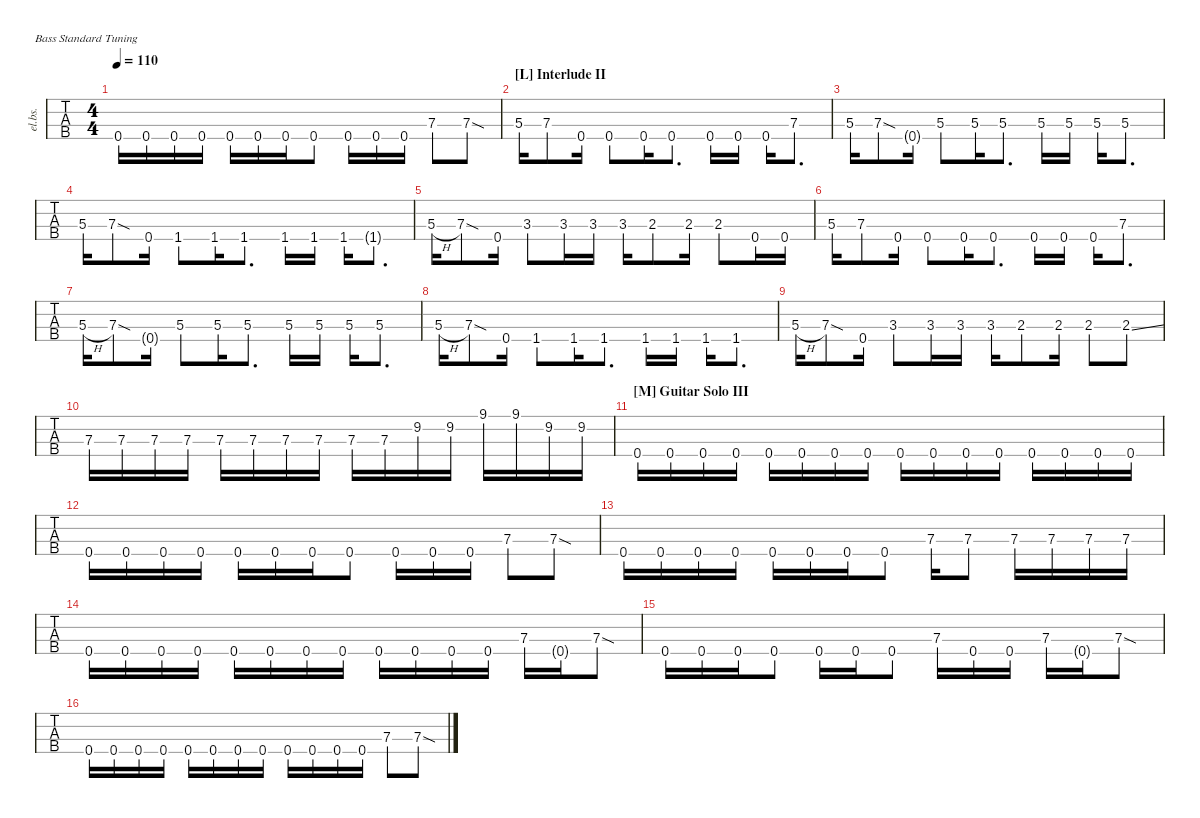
\defaultSystemsLayout 4
\hideDynamics
\bracketExtendMode nobrackets
\track ("Bass" "el.bs.") {instrument electricbassfinger}
\staff {tabs}
\tuning (G2 D2 A1 E1)
\ts (4 4)
\tempo 110
\clef f4
\ks eminor
0.4{acc forcenatural}.16{dy mf} 0.4{acc forcenatural}.16 0.4{acc forcenatural}.16 0.4{acc forcenatural}.16 0.4{acc forcenatural}.16 0.4{acc forcenatural}.16 0.4{acc forcenatural}.16 0.4{acc forcenatural}.8 0.4{acc forcenatural}.16 0.4{acc forcenatural}.16 0.4{acc forcenatural}.16 7.3{st acc forcenatural}.8 7.3{sod acc forcenatural}.8 |
\section ("L" "Interlude II")
5.3{acc forcenatural}.16 7.3{acc forcenatural}.8 0.4{acc forcenatural}.16 0.4{acc forcenatural}.8 0.4{acc forcenatural}.16 0.4{acc forcenatural}.8{d} 0.4{acc forcenatural}.16 0.4{acc forcenatural}.16 0.4{acc forcenatural}.16 7.3{acc forcenatural}.8{d} |
5.3{acc forcenatural}.16 7.3{sod acc forcenatural}.8 0.4{g acc forcenatural}.16 5.3{acc forcenatural}.8 5.3{acc forcenatural}.16 5.3{acc forcenatural}.8{d} 5.3{acc forcenatural}.16 5.3{acc forcenatural}.16 5.3{acc forcenatural}.16 5.3{acc forcenatural}.8{d} |
5.3{acc forcenatural}.16 7.3{sod acc forcenatural}.8 0.4{acc forcenatural}.16 1.4{acc forcenatural}.8 1.4{acc forcenatural}.16 1.4{acc forcenatural}.8{d} 1.4{acc forcenatural}.16 1.4{acc forcenatural}.16 1.4{acc forcenatural}.16 1.4{g acc forcenatural}.8{d} |
5.3{h acc forcenatural}.16 7.3{sod acc forcenatural}.8 0.4{acc forcenatural}.16 3.3{acc forcenatural}.8 3.3{acc forcenatural}.16 3.3{acc forcenatural}.16 3.3{acc forcenatural}.16 2.3{st acc forcenatural}.8 2.3{acc forcenatural}.16 2.3{acc forcenatural}.8 0.4{acc forcenatural}.16 0.4{acc forcenatural}.16 |
5.3{acc forcenatural}.16 7.3{acc forcenatural}.8 0.4{acc forcenatural}.16 0.4{acc forcenatural}.8 0.4{acc forcenatural}.16 0.4{acc forcenatural}.8{d} 0.4{acc forcenatural}.16 0.4{acc forcenatural}.16 0.4{acc forcenatural}.16 7.3{acc forcenatural}.8{d} |
5.3{h acc forcenatural}.16 7.3{sod acc forcenatural}.8 0.4{g acc forcenatural}.16 5.3{acc forcenatural}.8 5.3{acc forcenatural}.16 5.3{acc forcenatural}.8{d} 5.3{acc forcenatural}.16 5.3{acc forcenatural}.16 5.3{acc forcenatural}.16 5.3{acc forcenatural}.8{d} |
5.3{h acc forcenatural}.16 7.3{sod acc forcenatural}.8 0.4{acc forcenatural}.16 1.4{acc forcenatural}.8 1.4{acc forcenatural}.16 1.4{acc forcenatural}.8{d} 1.4{acc forcenatural}.16 1.4{acc forcenatural}.16 1.4{acc forcenatural}.16 1.4{acc forcenatural}.8{d} |
5.3{h acc forcenatural}.16 7.3{sod acc forcenatural}.8 0.4{acc forcenatural}.16 3.3{acc forcenatural}.8 3.3{acc forcenatural}.16 3.3{acc forcenatural}.16 3.3{acc forcenatural}.16 2.3{st acc forcenatural}.8 2.3{acc forcenatural}.16 2.3{acc forcenatural}.8 2.3{ss acc forcenatural}.8 |
7.3{acc forcenatural}.16 7.3{acc forcenatural}.16 7.3{acc forcenatural}.16 7.3{acc forcenatural}.16 7.3{acc forcenatural}.16 7.3{acc forcenatural}.16 7.3{acc forcenatural}.16 7.3{acc forcenatural}.16 7.3{acc forcenatural}.16 7.3{acc forcenatural}.16 9.2{acc forcenatural}.16 9.2{acc forcenatural}.16 9.1{acc forcenatural}.16 9.1{acc forcenatural}.16 9.2{acc forcenatural}.16 9.2{acc forcenatural}.16 |
\section ("M" "Guitar Solo III")
0.4{acc forcenatural}.16 0.4{acc forcenatural}.16 0.4{acc forcenatural}.16 0.4{acc forcenatural}.16 0.4{acc forcenatural}.16 0.4{acc forcenatural}.16 0.4{acc forcenatural}.16 0.4{acc forcenatural}.16 0.4{acc forcenatural}.16 0.4{acc forcenatural}.16 0.4{acc forcenatural}.16 0.4{acc forcenatural}.16 0.4{acc forcenatural}.16 0.4{acc forcenatural}.16 0.4{acc forcenatural}.16 0.4{acc forcenatural}.16 |
0.4{acc forcenatural}.16 0.4{acc forcenatural}.16 0.4{acc forcenatural}.16 0.4{acc forcenatural}.16 0.4{acc forcenatural}.16 0.4{acc forcenatural}.16 0.4{acc forcenatural}.16 0.4{acc forcenatural}.8 0.4{acc forcenatural}.16 0.4{acc forcenatural}.16 0.4{acc forcenatural}.16 7.3{st acc forcenatural}.8 7.3{sod acc forcenatural}.8 |
0.4{acc forcenatural}.16 0.4{acc forcenatural}.16 0.4{acc forcenatural}.16 0.4{acc forcenatural}.16 0.4{acc forcenatural}.16 0.4{acc forcenatural}.16 0.4{acc forcenatural}.16 0.4{acc forcenatural}.8 7.3{acc forcenatural}.16 7.3{acc forcenatural}.8 7.3{acc forcenatural}.16 7.3{acc forcenatural}.16 7.3{acc forcenatural}.16 7.3{acc forcenatural}.16 |
0.4{acc forcenatural}.16 0.4{acc forcenatural}.16 0.4{acc forcenatural}.16 0.4{acc forcenatural}.16 0.4{acc forcenatural}.16 0.4{acc forcenatural}.16 0.4{acc forcenatural}.16 0.4{acc forcenatural}.16 0.4{acc forcenatural}.16 0.4{acc forcenatural}.16 0.4{acc forcenatural}.16 0.4{acc forcenatural}.16 7.3{acc forcenatural}.16 0.4{g acc forcenatural}.16 7.3{sod acc forcenatural}.8 |
0.4{acc forcenatural}.16 0.4{acc forcenatural}.16 0.4{acc forcenatural}.16 0.4{acc forcenatural}.8 0.4{acc forcenatural}.16 0.4{acc forcenatural}.16 0.4{acc forcenatural}.8 7.3{acc forcenatural}.16 0.4{acc forcenatural}.16 0.4{acc forcenatural}.16 7.3{acc forcenatural}.16 0.4{g acc forcenatural}.16 7.3{sod acc forcenatural}.8 |
0.4{acc forcenatural}.16 0.4{acc forcenatural}.16 0.4{acc forcenatural}.16 0.4{acc forcenatural}.16 0.4{acc forcenatural}.16 0.4{acc forcenatural}.16 0.4{acc forcenatural}.16 0.4{acc forcenatural}.16 0.4{acc forcenatural}.16 0.4{acc forcenatural}.16 0.4{acc forcenatural}.16 0.4{acc forcenatural}.16 7.3{st acc forcenatural}.8 7.3{sod acc forcenatural}.8
